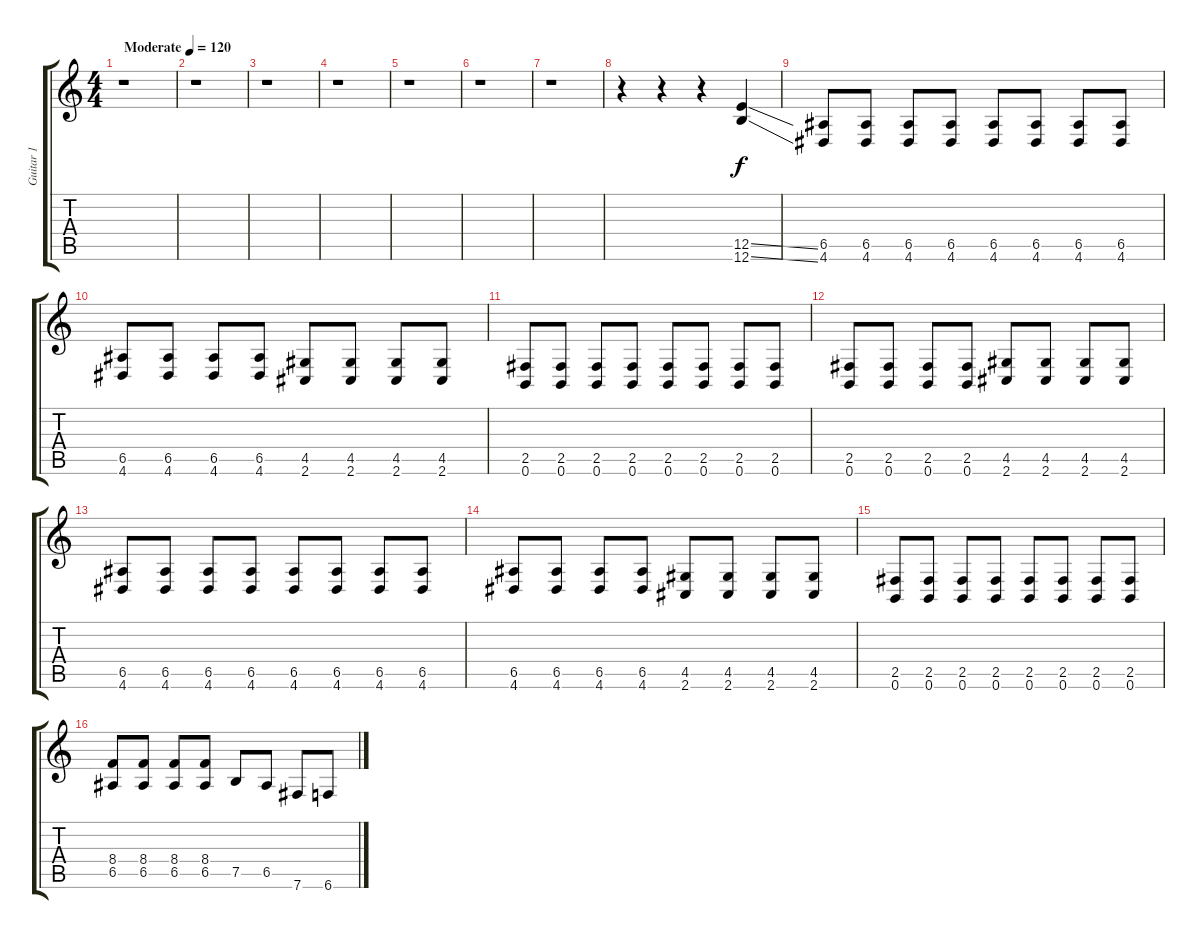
\track ("Guitar 1" "Guitar 1") {instrument distortionguitar}
\staff {score tabs}
\tuning (B3 Gb3 D3 A2 E2 B1) {hide}
\ts (4 4)
\tempo (120 "Moderate")
\clef g2
\ks c
r.1{dy f instrument distortionguitar} |
r.1 |
r.1 |
r.1 |
r.1 |
r.1 |
r.1 |
r.4 r.4 r.4 (12.5{ss} 12.6{ss}).4 |
(6.5 4.6).8 (6.5 4.6).8 (6.5 4.6).8 (6.5 4.6).8 (6.5 4.6).8 (6.5 4.6).8 (6.5 4.6).8 (6.5 4.6).8 |
(6.5 4.6).8 (6.5 4.6).8 (6.5 4.6).8 (6.5 4.6).8 (4.5 2.6).8 (4.5 2.6).8 (4.5 2.6).8 (4.5 2.6).8 |
(2.5 0.6).8 (2.5 0.6).8 (2.5 0.6).8 (2.5 0.6).8 (2.5 0.6).8 (2.5 0.6).8 (2.5 0.6).8 (2.5 0.6).8 |
(2.5 0.6).8 (2.5 0.6).8 (2.5 0.6).8 (2.5 0.6).8 (4.5 2.6).8 (4.5 2.6).8 (4.5 2.6).8 (4.5 2.6).8 |
(6.5 4.6).8 (6.5 4.6).8 (6.5 4.6).8 (6.5 4.6).8 (6.5 4.6).8 (6.5 4.6).8 (6.5 4.6).8 (6.5 4.6).8 |
(6.5 4.6).8 (6.5 4.6).8 (6.5 4.6).8 (6.5 4.6).8 (4.5 2.6).8 (4.5 2.6).8 (4.5 2.6).8 (4.5 2.6).8 |
(2.5 0.6).8 (2.5 0.6).8 (2.5 0.6).8 (2.5 0.6).8 (2.5 0.6).8 (2.5 0.6).8 (2.5 0.6).8 (2.5 0.6).8 |
(8.4 6.5).8 (8.4 6.5).8 (8.4 6.5).8 (8.4 6.5).8 7.5.8 6.5.8 7.6.8 6.6.8
